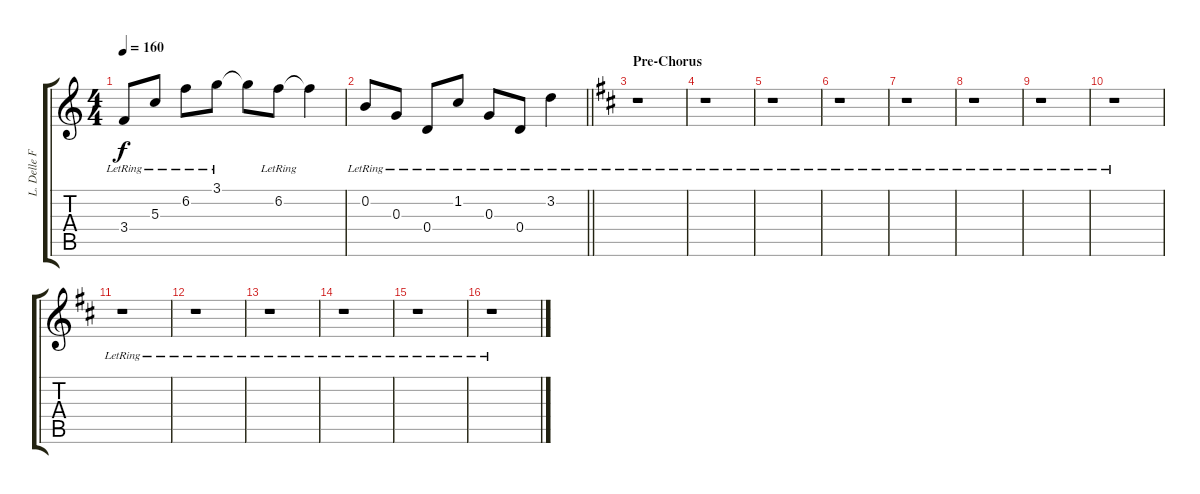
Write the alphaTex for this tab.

\track ("L. Delle Fave (Clean Guitar L)" "L. Delle F") {instrument electricguitarclean}
\staff {score tabs}
\tuning (E4 B3 G3 D3 A2 E2) {hide}
\ts (4 4)
\tempo 160
\clef g2
\ks c
3.4{lr}.8{dy f} 5.3{lr}.8 6.2{lr}.8 3.1{lr}.8 3.1{t}.8 6.2{lr}.8 6.2{t}.4 |
\barLineRight lightlight
0.2{lr}.8 0.3{lr}.8 0.4{lr}.8 1.2{lr}.8 0.3{lr}.8 0.4{lr}.8 3.2{lr}.4 |
\section ("" "Pre-Chorus")
\ks bminor
r.1 |
r.1 |
r.1 |
r.1 |
r.1 |
r.1 |
r.1 |
r.1 |
r.1 |
r.1 |
r.1 |
r.1 |
r.1 |
r.1
